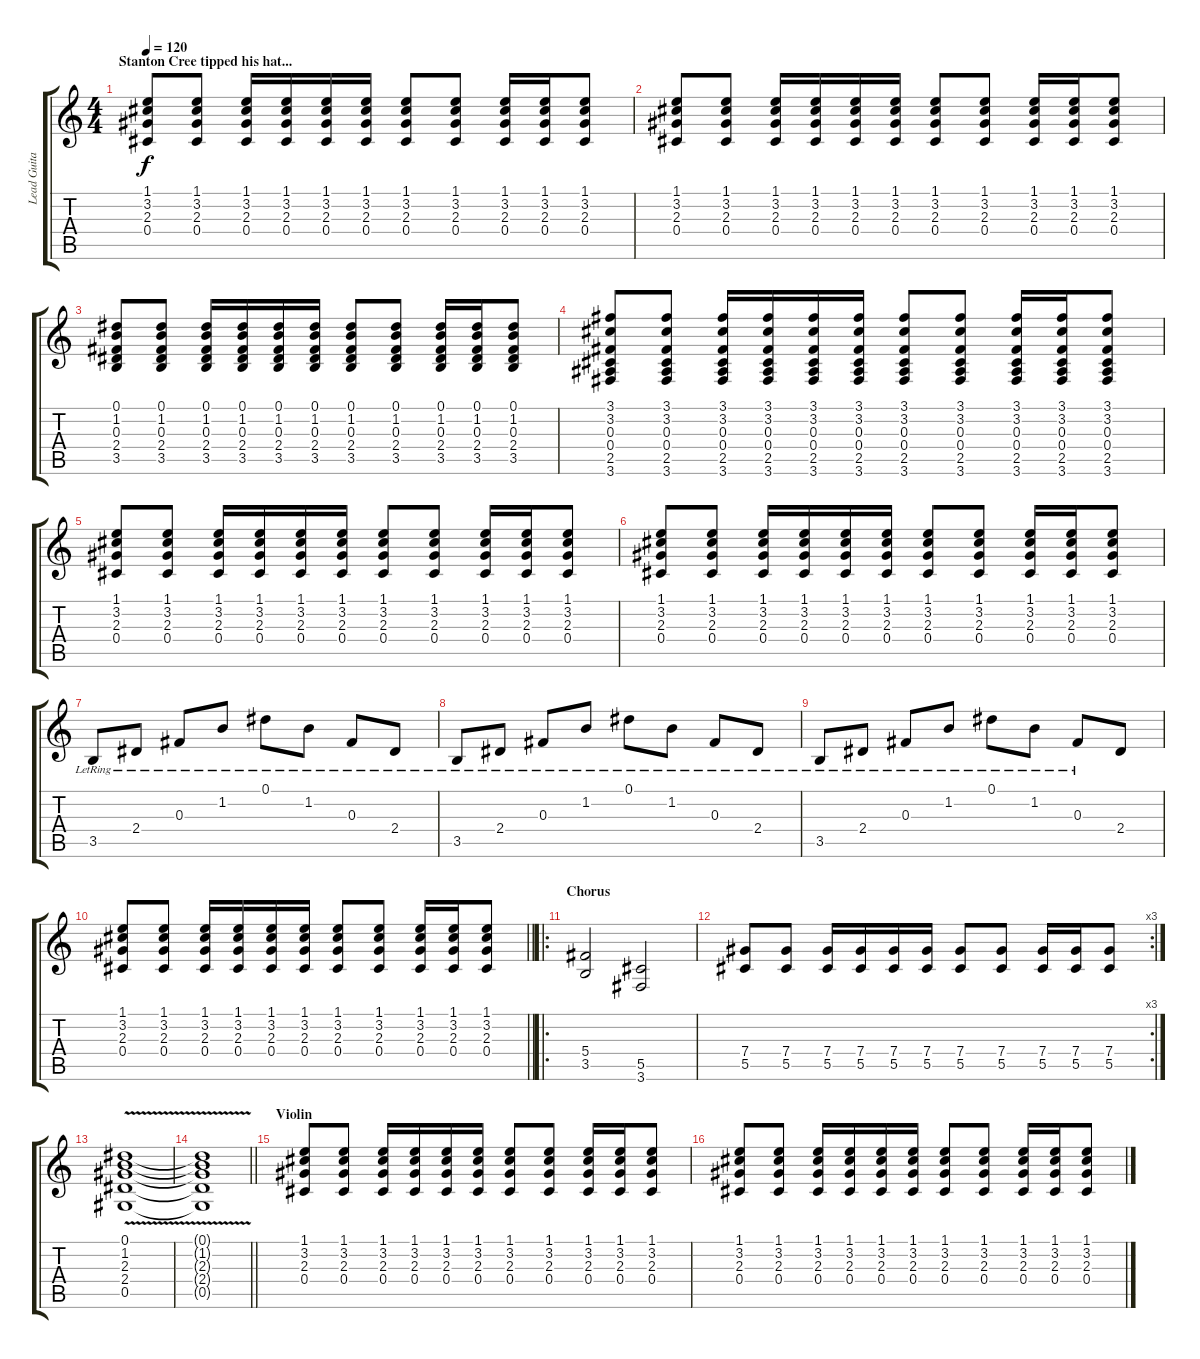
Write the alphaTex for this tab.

\track ("Lead Guitar (Jake Middlefinger)" "Lead Guita") {instrument electricguitarjazz}
\staff {score tabs}
\tuning (Eb4 Bb3 Gb3 Db3 Ab2 Eb2) {hide}
\ts (4 4)
\section ("" "Stanton Cree tipped his hat...")
\tempo 120
\clef g2
\ks c
(1.1 3.2 2.3 0.4).8{dy f instrument electricguitarjazz} (1.1 3.2 2.3 0.4).8 (1.1 3.2 2.3 0.4).16 (1.1 3.2 2.3 0.4).16 (1.1 3.2 2.3 0.4).16 (1.1 3.2 2.3 0.4).16 (1.1 3.2 2.3 0.4).8 (1.1 3.2 2.3 0.4).8 (1.1 3.2 2.3 0.4).16 (1.1 3.2 2.3 0.4).16 (1.1 3.2 2.3 0.4).8 |
(1.1 3.2 2.3 0.4).8 (1.1 3.2 2.3 0.4).8 (1.1 3.2 2.3 0.4).16 (1.1 3.2 2.3 0.4).16 (1.1 3.2 2.3 0.4).16 (1.1 3.2 2.3 0.4).16 (1.1 3.2 2.3 0.4).8 (1.1 3.2 2.3 0.4).8 (1.1 3.2 2.3 0.4).16 (1.1 3.2 2.3 0.4).16 (1.1 3.2 2.3 0.4).8 |
(0.1 1.2 0.3 2.4 3.5).8 (0.1 1.2 0.3 2.4 3.5).8 (0.1 1.2 0.3 2.4 3.5).16 (0.1 1.2 0.3 2.4 3.5).16 (0.1 1.2 0.3 2.4 3.5).16 (0.1 1.2 0.3 2.4 3.5).16 (0.1 1.2 0.3 2.4 3.5).8 (0.1 1.2 0.3 2.4 3.5).8 (0.1 1.2 0.3 2.4 3.5).16 (0.1 1.2 0.3 2.4 3.5).16 (0.1 1.2 0.3 2.4 3.5).8 |
(3.1 3.2 0.3 0.4 2.5 3.6).8 (3.1 3.2 0.3 0.4 2.5 3.6).8 (3.1 3.2 0.3 0.4 2.5 3.6).16 (3.1 3.2 0.3 0.4 2.5 3.6).16 (3.1 3.2 0.3 0.4 2.5 3.6).16 (3.1 3.2 0.3 0.4 2.5 3.6).16 (3.1 3.2 0.3 0.4 2.5 3.6).8 (3.1 3.2 0.3 0.4 2.5 3.6).8 (3.1 3.2 0.3 0.4 2.5 3.6).16 (3.1 3.2 0.3 0.4 2.5 3.6).16 (3.1 3.2 0.3 0.4 2.5 3.6).8 |
(1.1 3.2 2.3 0.4).8 (1.1 3.2 2.3 0.4).8 (1.1 3.2 2.3 0.4).16 (1.1 3.2 2.3 0.4).16 (1.1 3.2 2.3 0.4).16 (1.1 3.2 2.3 0.4).16 (1.1 3.2 2.3 0.4).8 (1.1 3.2 2.3 0.4).8 (1.1 3.2 2.3 0.4).16 (1.1 3.2 2.3 0.4).16 (1.1 3.2 2.3 0.4).8 |
(1.1 3.2 2.3 0.4).8 (1.1 3.2 2.3 0.4).8 (1.1 3.2 2.3 0.4).16 (1.1 3.2 2.3 0.4).16 (1.1 3.2 2.3 0.4).16 (1.1 3.2 2.3 0.4).16 (1.1 3.2 2.3 0.4).8 (1.1 3.2 2.3 0.4).8 (1.1 3.2 2.3 0.4).16 (1.1 3.2 2.3 0.4).16 (1.1 3.2 2.3 0.4).8 |
3.5{lr}.8 2.4{lr}.8 0.3{lr}.8 1.2{lr}.8 0.1{lr}.8 1.2{lr}.8 0.3{lr}.8 2.4{lr}.8 |
3.5{lr}.8 2.4{lr}.8 0.3{lr}.8 1.2{lr}.8 0.1{lr}.8 1.2{lr}.8 0.3{lr}.8 2.4{lr}.8 |
3.5{lr}.8 2.4{lr}.8 0.3{lr}.8 1.2{lr}.8 0.1{lr}.8 1.2{lr}.8 0.3{lr}.8 2.4.8 |
\barLineRight lightlight
(1.1 3.2 2.3 0.4).8 (1.1 3.2 2.3 0.4).8 (1.1 3.2 2.3 0.4).16 (1.1 3.2 2.3 0.4).16 (1.1 3.2 2.3 0.4).16 (1.1 3.2 2.3 0.4).16 (1.1 3.2 2.3 0.4).8 (1.1 3.2 2.3 0.4).8 (1.1 3.2 2.3 0.4).16 (1.1 3.2 2.3 0.4).16 (1.1 3.2 2.3 0.4).8 |
\ro
\section ("" "Chorus")
(5.4 3.5).2{instrument overdrivenguitar} (5.5 3.6).2 |
\rc 3
(7.4 5.5).8 (7.4 5.5).8 (7.4 5.5).16 (7.4 5.5).16 (7.4 5.5).16 (7.4 5.5).16 (7.4 5.5).8 (7.4 5.5).8 (7.4 5.5).16 (7.4 5.5).16 (7.4 5.5).8 |
(0.1 1.2{v} 2.3 2.4 0.5).1 |
\barLineRight lightlight
(0.1{t} 1.2{t} 2.3{t} 2.4{t} 0.5{t}).1 |
\section ("" "Violin")
(1.1 3.2 2.3 0.4).8{instrument electricguitarjazz} (1.1 3.2 2.3 0.4).8 (1.1 3.2 2.3 0.4).16 (1.1 3.2 2.3 0.4).16 (1.1 3.2 2.3 0.4).16 (1.1 3.2 2.3 0.4).16 (1.1 3.2 2.3 0.4).8 (1.1 3.2 2.3 0.4).8 (1.1 3.2 2.3 0.4).16 (1.1 3.2 2.3 0.4).16 (1.1 3.2 2.3 0.4).8 |
(1.1 3.2 2.3 0.4).8 (1.1 3.2 2.3 0.4).8 (1.1 3.2 2.3 0.4).16 (1.1 3.2 2.3 0.4).16 (1.1 3.2 2.3 0.4).16 (1.1 3.2 2.3 0.4).16 (1.1 3.2 2.3 0.4).8 (1.1 3.2 2.3 0.4).8 (1.1 3.2 2.3 0.4).16 (1.1 3.2 2.3 0.4).16 (1.1 3.2 2.3 0.4).8
